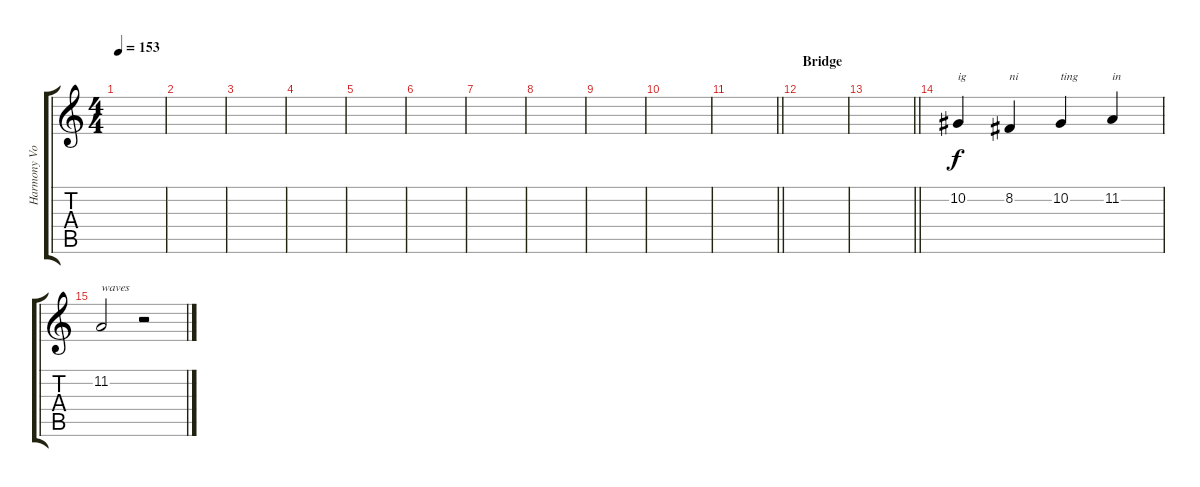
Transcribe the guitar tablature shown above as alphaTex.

\track ("Harmony Vocals" "Harmony Vo") {instrument oboe}
\staff {score tabs}
\tuning (Eb4 Bb3 Gb3 Db3 Ab2 Db2) {hide}
\ts (4 4)
\tempo 153
\clef g2
\ks c
|
|
|
|
|
|
|
|
|
|
\barLineRight lightlight
|
\section ("" "Bridge")
|
\barLineRight lightlight
|
10.2.4{txt "ig"} 8.2.4{txt "ni"} 10.2.4{txt "ting"} 11.2.4{txt "in"} |
11.2.2{txt "waves"} r.2
